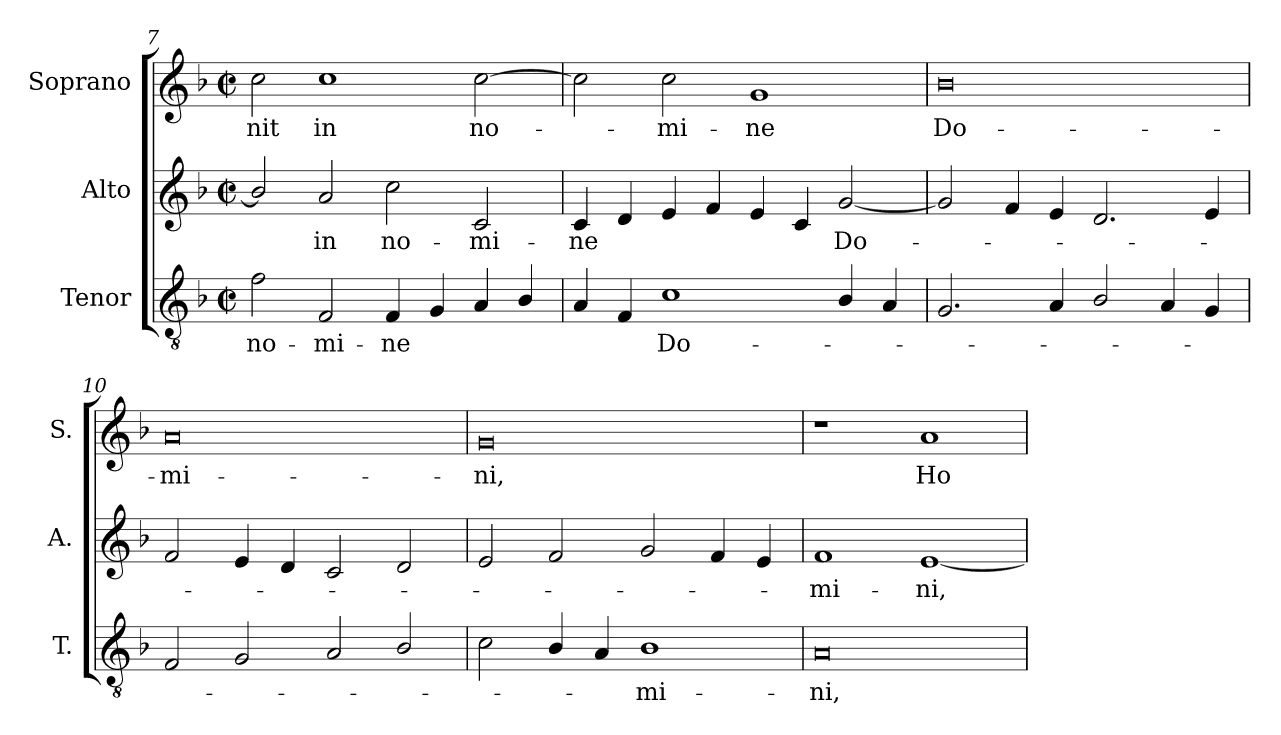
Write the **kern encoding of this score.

**kern	**text	**kern	**text	**kern	**text
*part3	*part3	*part2	*part2	*part1	*part1
*staff3	*staff3	*staff2	*staff2	*staff1	*staff1
*I"Tenor	*	*I"Alto	*	*I"Soprano	*
*I'T.	*	*I'A.	*	*I'S.	*
*clefGv2	*	*clefG2	*	*clefG2	*
*ITrd7c12	*	*	*	*	*
*k[b-]	*	*k[b-]	*	*k[b-]	*
*F:	*	*F:	*	*F:	*
*M2/2	*	*M2/2	*	*M2/2	*
*met(c|)	*	*met(c|)	*	*met(c|)	*
=7	=7	=7	=7	=7	=7
!	!LO:LY:b:color=#000000	!	!	!	!
!	!	!	!	!	!LO:LY:b:color=#000000
2Fi\	no-	2b-i/]	.	2cci\	-nit
!	!LO:LY:b:color=#000000	!	!	!	!
!	!	!	!LO:LY:b:color=#000000	!	!
!	!	!	!	!	!LO:LY:b:color=#000000
2FFi/	-mi-	2ai/	in	1cci	in
!	!LO:LY:b:color=#000000	!	!	!	!
!	!	!	!LO:LY:b:color=#000000	!	!
4FFi/	-ne	2cci\	no-	.	.
4GGi/	.	.	.	.	.
!	!	!	!LO:LY:b:color=#000000	!	!
!	!	!	!	!	!LO:LY:b:color=#000000
4AAi/	.	2ci/	-mi-	[>2cci\	no-
4BB-i/	.	.	.	.	.
=8	=8	=8	=8	=8	=8
!	!	!	!LO:LY:b:color=#000000	!	!
4AAi/	.	4ci/	-ne	2cci\]	.
4FFi/	.	4di/	.	.	.
!	!LO:LY:b:color=#000000	!	!	!	!
!	!	!	!	!	!LO:LY:b:color=#000000
1Ci	Do-	4ei/	.	2cci\	-mi-
.	.	4fi/	.	.	.
!	!	!	!	!	!LO:LY:b:color=#000000
.	.	4ei/	.	1gi	-ne
.	.	4ci/	.	.	.
!	!	!	!LO:LY:b:color=#000000	!	!
4BB-i/	.	[<2gi/	Do-	.	.
4AAi/	.	.	.	.	.
=9	=9	=9	=9	=9	=9
!	!	!	!	!	!LO:LY:b:color=#000000
2.GGi/	.	2gi/]	.	0b-i	Do-
.	.	4fi/	.	.	.
4AAi/	.	4ei/	.	.	.
2BB-i/	.	2.di/	.	.	.
4AAi/	.	.	.	.	.
4GGi/	.	4ei/	.	.	.
=10	=10	=10	=10	=10	=10
!	!	!	!	!	!LO:LY:b:color=#000000
2FFi/	.	2fi/	.	0ai	-mi-
2GGi/	.	4ei/	.	.	.
.	.	4di/	.	.	.
2AAi/	.	2ci/	.	.	.
2BB-i/	.	2di/	.	.	.
=11	=11	=11	=11	=11	=11
!	!	!	!	!	!LO:LY:b:color=#000000
2Ci\	.	2ei/	.	0gi	-ni,
4BB-i/	.	2fi/	.	.	.
4AAi/	.	.	.	.	.
!	!LO:LY:b:color=#000000	!	!	!	!
1BB-i	-mi-	2gi/	.	.	.
.	.	4fi/	.	.	.
.	.	4ei/	.	.	.
!!LO:LB:g=z
=12	=12	=12	=12	=12	=12
!	!LO:LY:b:color=#000000	!	!	!	!
!	!	!	!LO:LY:b:color=#000000	!	!
0AAi	-ni,	1fi	-mi-	1r	.
!	!	!	!LO:LY:b:color=#000000	!	!
!	!	!	!	!	!LO:LY:b:color=#000000
.	.	[<1ei	-ni,	1ai	Ho-
=	=	=	=	=	=
*-	*-	*-	*-	*-	*-
